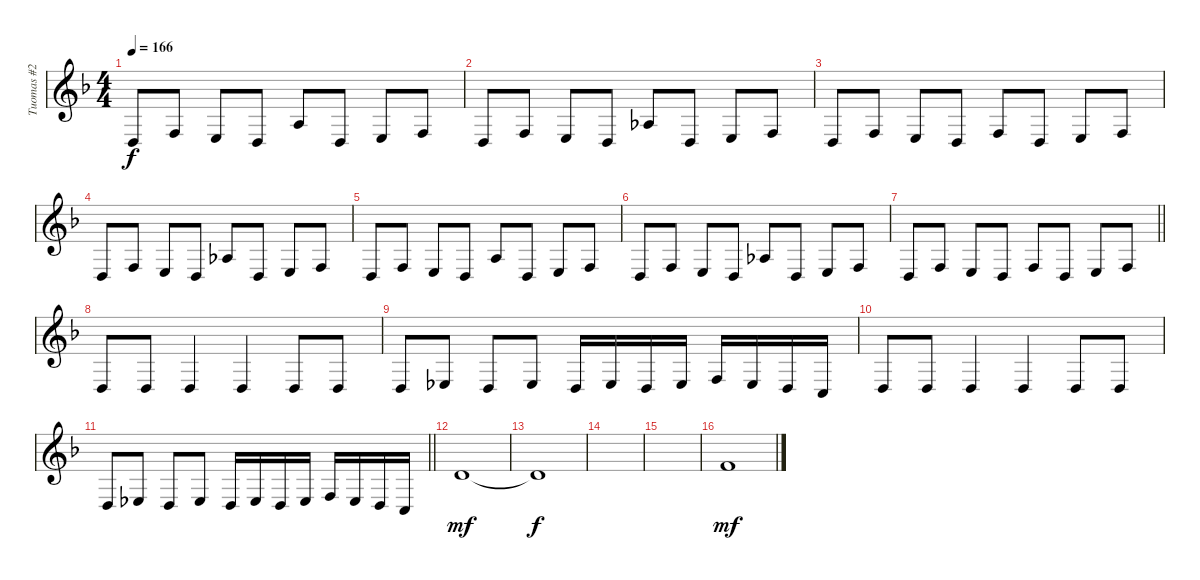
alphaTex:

\track ("Tuomas #2" "Tuomas #2") {instrument tremolostrings}
\staff {score}
\tuning (E4 B3 G3 D3 A2 E2 B1) {hide}
\ts (4 4)
\tempo 166
\clef g2
\ks f
0.4.8{dy f} 3.4.8 2.4.8 0.4.8 2.3.8 0.4.8 2.4.8 3.4.8 |
0.4.8 3.4.8 2.4.8 0.4.8 1.3.8 0.4.8 2.4.8 3.4.8 |
0.4.8 3.4.8 2.4.8 0.4.8 3.4.8 0.4.8 2.4.8 3.4.8 |
0.4.8 3.4.8 2.4.8 0.4.8 1.3.8 0.4.8 2.4.8 3.4.8 |
0.4.8 3.4.8 2.4.8 0.4.8 2.3.8 0.4.8 2.4.8 3.4.8 |
0.4.8 3.4.8 2.4.8 0.4.8 1.3.8 0.4.8 2.4.8 3.4.8 |
\barLineRight lightlight
0.4.8 3.4.8 2.4.8 0.4.8 3.4.8 0.4.8 2.4.8 3.4.8 |
\section ("" "")
0.4.8 0.4.8 0.4.4 0.4.4 0.4.8 0.4.8 |
0.4.8 1.4.8 0.4.8 1.4.8 0.4.16 1.4.16 0.4.16 1.4.16 3.4.16 1.4.16 0.4.16 3.5.16 |
0.4.8 0.4.8 0.4.4 0.4.4 0.4.8 0.4.8 |
\barLineRight lightlight
0.4.8 1.4.8 0.4.8 1.4.8 0.4.16 1.4.16 0.4.16 1.4.16 3.4.16 1.4.16 0.4.16 3.5.16 |
\section ("" "")
12.4.1{dy mf instrument synthstrings1} |
12.4{t}.1{dy f} |
|
|
15.4.1{dy mf}
